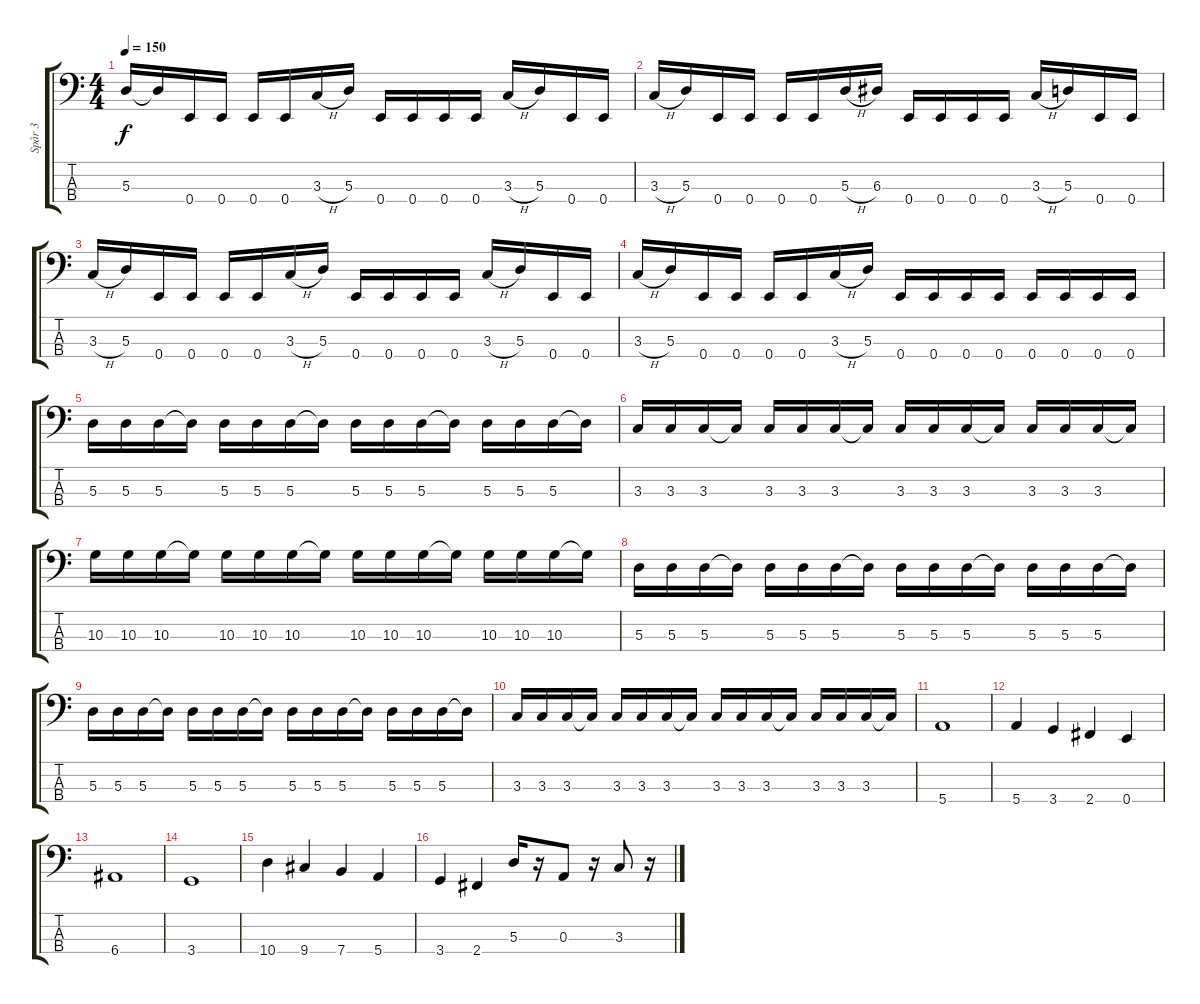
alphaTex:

\track ("Spår 3" "Spår 3") {instrument electricbasspick}
\staff {score tabs}
\tuning (G2 D2 A1 E1) {hide}
\ts (4 4)
\tempo 150
\clef f4
\ks c
5.3.16{dy f} 5.3{t}.16 0.4.16 0.4.16 0.4.16 0.4.16 3.3{h}.16 5.3.16 0.4.16 0.4.16 0.4.16 0.4.16 3.3{h}.16 5.3.16 0.4.16 0.4.16 |
3.3{h}.16 5.3.16 0.4.16 0.4.16 0.4.16 0.4.16 5.3{h}.16 6.3.16 0.4.16 0.4.16 0.4.16 0.4.16 3.3{h}.16 5.3.16 0.4.16 0.4.16 |
3.3{h}.16 5.3.16 0.4.16 0.4.16 0.4.16 0.4.16 3.3{h}.16 5.3.16 0.4.16 0.4.16 0.4.16 0.4.16 3.3{h}.16 5.3.16 0.4.16 0.4.16 |
3.3{h}.16 5.3.16 0.4.16 0.4.16 0.4.16 0.4.16 3.3{h}.16 5.3.16 0.4.16 0.4.16 0.4.16 0.4.16 0.4.16 0.4.16 0.4.16 0.4.16 |
5.3.16 5.3.16 5.3.16 5.3{t}.16 5.3.16 5.3.16 5.3.16 5.3{t}.16 5.3.16 5.3.16 5.3.16 5.3{t}.16 5.3.16 5.3.16 5.3.16 5.3{t}.16 |
3.3.16 3.3.16 3.3.16 3.3{t}.16 3.3.16 3.3.16 3.3.16 3.3{t}.16 3.3.16 3.3.16 3.3.16 3.3{t}.16 3.3.16 3.3.16 3.3.16 3.3{t}.16 |
10.3.16 10.3.16 10.3.16 10.3{t}.16 10.3.16 10.3.16 10.3.16 10.3{t}.16 10.3.16 10.3.16 10.3.16 10.3{t}.16 10.3.16 10.3.16 10.3.16 10.3{t}.16 |
5.3.16 5.3.16 5.3.16 5.3{t}.16 5.3.16 5.3.16 5.3.16 5.3{t}.16 5.3.16 5.3.16 5.3.16 5.3{t}.16 5.3.16 5.3.16 5.3.16 5.3{t}.16 |
5.3.16 5.3.16 5.3.16 5.3{t}.16 5.3.16 5.3.16 5.3.16 5.3{t}.16 5.3.16 5.3.16 5.3.16 5.3{t}.16 5.3.16 5.3.16 5.3.16 5.3{t}.16 |
3.3.16 3.3.16 3.3.16 3.3{t}.16 3.3.16 3.3.16 3.3.16 3.3{t}.16 3.3.16 3.3.16 3.3.16 3.3{t}.16 3.3.16 3.3.16 3.3.16 3.3{t}.16 |
5.4.1 |
5.4.4 3.4.4 2.4.4 0.4.4 |
6.4.1 |
3.4.1 |
10.4.4 9.4.4 7.4.4 5.4.4 |
3.4.4 2.4.4 5.3.16 r.16 0.3.8 r.16 3.3.8 r.16
